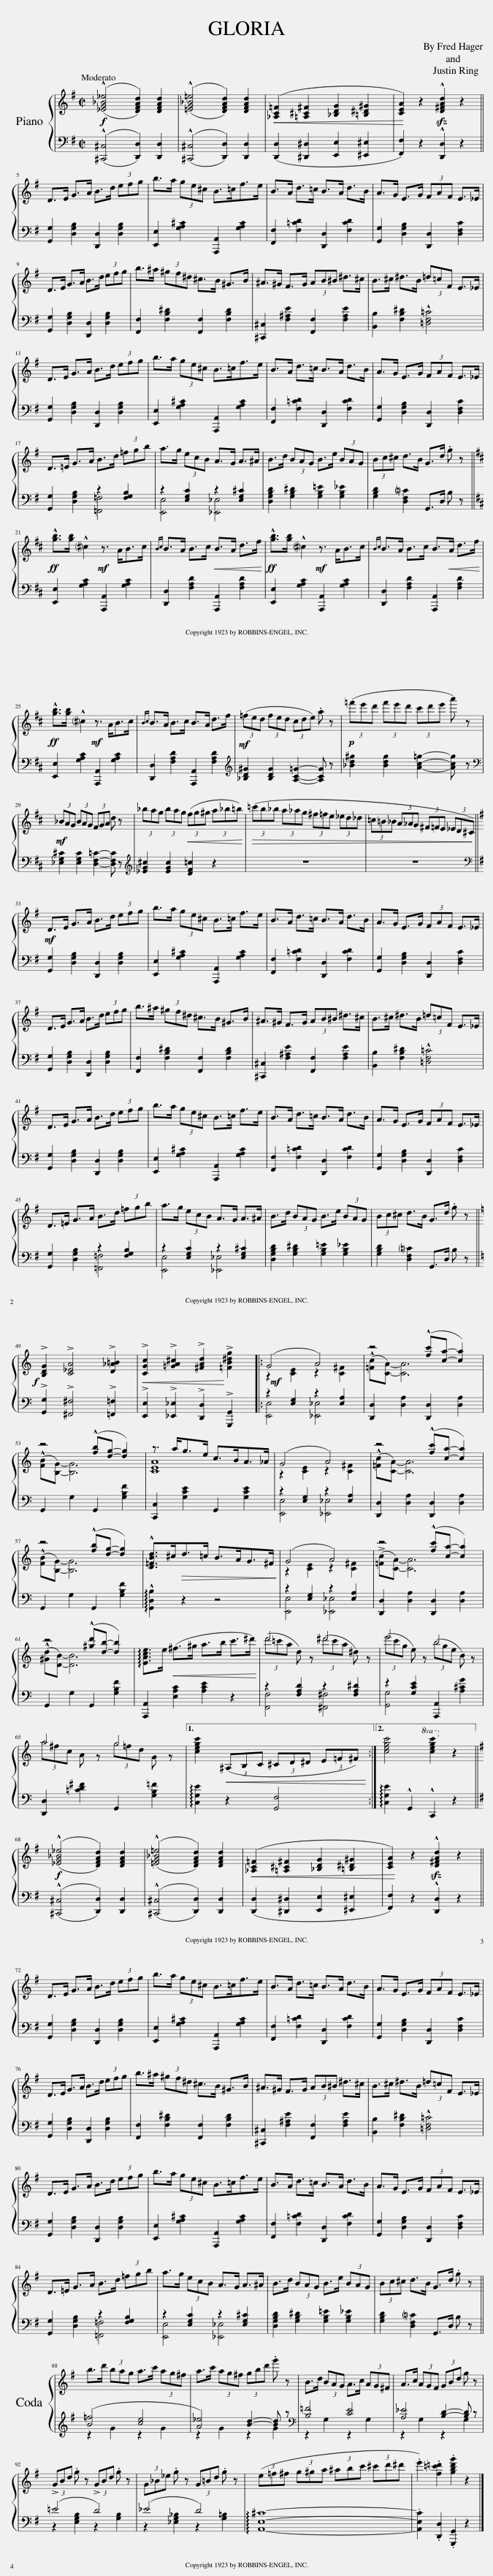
X:1
%%score { ( 1 4 ) | ( 2 3 ) }
L:1/8
Q:1/4=180
M:2/2
I:linebreak $
K:G
V:1 treble
V:4 treble
V:2 bass
V:3 bass
V:1
!f! ((!^![_EG_B_e]4 [DFAd]2)) [DFAd]2 | ((!^![=EG_B=e]4 [DFAd]2)) [DFAd]2 |!<(! ([_A,C=F]2 [=A,^C^F]2 [_B,DG]2 [=B,^D^G]2 | [CEA]2)!<)! z2!sfz! !^![D^FAd]2 z2 ||$ D>E G>A B>d (3efg | %5
 b>a (3ge^c B>=cf>e | B>A d>=c B>A d>B | A>G E>G (3FAF E>_E |$ D>E G>A B>d (3efg | b>^a (3^gf^d ^c>B ^G>B | %10
 ^A>^G F>G (3AB^B ^d>^c | B>^c ^d>B (3=d=cF E>_E |$ D>E G>A B>d (3efg | b>a (3ge^c B>=cf>e | B>A d>=c B>A d>B | %15
 A>G E>G (3FAF E>_E |$ D>=E G>A B>d (3=fgb | a>g (3ecB A>G A>^A | B>d (3BAG B>e (3BAG | (3Bc^c d>B G>d .g z ||$ %20
[K:D]!ff! !^![gb]>[gb] !^!!courtesy!^c2!mf! z3/2 A<Bc/ |{Bc} B>A B>c!<(! B>A d>f!<)! |!ff! !^![gb]>[gb] !^!!courtesy!^c2!mf! z3/2 A<Bc/ |{Bc} B>A B>c B>!<(!A d>f!<)! |$!ff! !^![gb]>[gb] !^!!courtesy!^c2!mf! z3/2 A<Bc/ | %25
{Bc} B>A B>c B>A d>f |!mf! (3(=fed (3fed (3cde) .a z |!p! (3(=f'e'd' (3f'e'd' (3c'd'e' a') z |$!mf! (3_BAG (3BAG (3FGA d z | (3_bag (3bag!<(! (3(fg^g (3a_b=b)!<)! | %30
!>(! (3(=c'b_b (3a_ag (3^f=fe (3_ed_d | (3=c=B_B (3A_AG (3^F=FE (3_ED^C)!>)! ||$[K:G]!mf! D>E G>A B>d (3efg | b>a (3ge^c B>=c f>e | B>A d>=c B>A d>B | %35
 A>G E>G (3FAF E>_E |$ D>E G>A B>d (3efg | b>^a (3^gf^d ^c>B ^G>B | ^A>^G F>G (3AB^B ^d>^c | B>^c ^d>B (3=d=cF E>_E |$ %40
 D>E G>A B>d (3efg | b>a (3ge^c B>=c f>e | B>A d>=c B>A d>B | A>G E>G (3FAF E>_E |$ D>=E G>A B>d (3=fgb | %45
 a>g (3ecB A>G A>^A | B>d (3BAG B>e (3BAG | (3Bc^c d>B G>d .g z ||$[K:C]!f! !>![B,DG]2 !>![C_EA]4 !>![D_A=B]2 |!<(! !>![CGc]2 !>![=GA^c]2 !>![^FAd]2!<)! !>![=FB^dg]2 |: %50
!mf! (G4 A4) | z4 (!^![fc'][ca]- [ca]2) |$ z4 (!^![fb][dg]- [dg]2) | z3/2 a<ge/ c>BA>_A | (G4 A4) | %55
 z4 (!^![fc'][ca]- [ca]2) |$ z4 (!^![fb][dg]- [dg]2) | !^![D=FBd]>^c!>(!d>=c B>AG>^F!>)! | (G4 A4) | z4 (!^![fc'][ca]- [ca]2) |$ %60
 z4 (!^![^gd'][db]- [db]2) | !arpeggio![EAce]>e!<(! (^f>^g a>b c'>^d')!<)! | d'4 ^d'4 | e'4 b4 |$ a4 g4 |1 %65
 [cegc']2!<(! (3(^A,B,C (3^CD^D (3E=F^F)!<)! :|2 [cegc']4!8va(! [c'e'g'c'']2!8va)! z2 ||$[K:G]!f! ((!^![_EG_B_e]4 [DFAd]2)) [DFAd]2 | ((!^![=EG_B=e]4 [DFAd]2)) [DFAd]2 |!<(! ([_A,C=F]2 [=A,^C^F]2 [_B,DG]2 [=B,^D^G]2 | %70
 [CEA]2)!<)! z2!sfz! !^![D^FAd]2 z2 ||$ D>E G>A B>d (3efg | b>a (3ge^c B>=cf>e | B>A d>=c B>A d>B | A>G E>G (3FAF E>_E |$ %75
 D>E G>A B>d (3efg | b>^a (3^gf^d ^c>B ^G>B | ^A>^G F>G (3AB^B ^d>^c | B>^c ^d>B (3=d=cF E>_E |$ D>E G>A B>d (3efg | %80
 b>a (3ge^c B>=cf>e | B>A d>=c B>A d>B | A>G E>G (3FAF E>_E |$ D>=E G>A B>d (3=fgb | a>g (3ecB A>G A>^A | %85
 B>d (3BAG B>e (3BAG | (3Bc^c d>B G>d .g z ||$ b>d' (3bag a>c' (3ag^f | a>c' (3ag^f (3gbd' .g' z | B>d (3BAG A>c (3AG^F | %90
 A>c (3AGF (3GBd g z |$ (3!>!GBd .g z (3!>!GBd .g z | (3G_B_e .g z (3G=Bd .g z | (3(e=f^f (3g^ga (3^abc' (3^c'd'^d' | .e'2) .[f=c'=d']2 .[gbd'g']2 z2 |] %95
V:2
 ((!^![^C,,^C,]4 [D,,D,]2)) [D,,D,]2 | ((!^![^C,,^C,]4 [D,,D,]2)) [D,,D,]2 | ([D,,D,]2 [^D,,^D,]2 [E,,E,]2 [^E,,^E,]2 | [F,,F,]2) z2 !^![D,,D,]2 z2 ||$ [G,,G,]2 [D,G,B,]2 [D,,D,]2 [D,G,B,]2 | %5
 [E,,E,]2 [G,A,^C]2 [A,,,A,,]2 [G,A,C]2 | [F,,F,]2 [F,=CD]2 [D,,D,]2 [F,CD]2 | [G,,G,]2 [D,G,B,]2 [D,,D,]2 [D,F,C]2 |$ [G,,G,]2 [D,G,B,]2 [D,,D,]2 [D,G,B,]2 | [F,,F,]2 [F,B,^D]2 [F,,F,]2 [F,B,D]2 | %10
 [^C,,^C,]2 [F,^A,E]2 [F,,F,]2 [F,A,E]2 | [B,,B,]2 [F,B,^D]2 !^![=D,F,=C]4 |$ [G,,G,]2 [D,G,B,]2 [D,,D,]2 [D,G,B,]2 | [E,,E,]2 [G,A,^C]2 [A,,,A,,]2 [G,A,C]2 | [F,,F,]2 [F,=CD]2 [D,,D,]2 [F,CD]2 | %15
 [G,,G,]2 [D,G,B,]2 [D,,D,]2 [D,F,C]2 |$ [G,,G,]2 [D,G,B,]2 z2 [=F,G,B,]2 | z2 [E,G,C]2 z2 [_E,G,^C]2 | [D,G,B,D]2 [G,B,^D]2 [G,B,=E]2 [G,B,_E]2 | [G,B,D]2 [D,F,!courtesy!=C]2 G,,>D, B, z ||$ %20
[K:D] [E,,E,]2 [G,A,C]2 [A,,,A,,]2 [G,A,C]2 | [D,,D,]2 [F,A,D]2 [A,,,A,,]2 [F,A,D]2 | [E,,E,]2 [G,A,C]2 [A,,,A,,]2 [G,A,C]2 | [D,,D,]2 [F,A,D]2 [A,,,A,,]2 [F,A,D]2 |$ [E,,E,]2 [G,A,C]2 [A,,,A,,]2 [G,A,C]2 | %25
 [D,,D,]2 [F,A,D]2 [A,,,A,,]2 [F,A,D]2 |[K:treble] [_B,D^G]2 [B,DG]2 [A,C=G]2- [A,CG] z | [_Bd^g]2 [Bdg]2 [Ac=g]2- [Acg] z |$[K:bass] [_E,G,^C]2 [E,G,C]2 [D,F,=C]2- [D,F,C] z |[K:treble] [_EG^c]2 [EGc]2 [DF=c]2 z2 | %30
 z8 | z8 ||$[K:G][K:bass] [G,,G,]2 [D,G,B,]2 [D,,D,]2 [D,G,B,]2 | [E,,E,]2 [G,A,^C]2 [A,,,A,,]2 [G,A,C]2 | [F,,F,]2 [F,=CD]2 [D,,D,]2 [F,CD]2 | %35
 [G,,G,]2 [D,G,B,]2 [D,,D,]2 [D,F,C]2 |$ [G,,G,]2 [D,G,B,]2 [D,,D,]2 [D,G,B,]2 | [F,,F,]2 [F,B,^D]2 [F,,F,]2 [F,B,D]2 | [^C,,^C,]2 [F,^A,E]2 [F,,F,]2 [F,A,E]2 | [B,,B,]2 [F,B,^D]2 !^![=D,F,=C]4 |$ %40
 [G,,G,]2 [D,G,B,]2 [D,,D,]2 [D,G,B,]2 | [E,,E,]2 [G,A,^C]2 [A,,,A,,]2 [G,A,C]2 | [F,,F,]2 [F,=CD]2 [D,,D,]2 [F,CD]2 | [G,,G,]2 [D,G,B,]2 [D,,D,]2 [D,F,C]2 |$ [G,,G,]2 [D,G,B,]2 z2 [=F,G,B,]2 | %45
 z2 [E,G,C]2 z2 [_E,G,^C]2 | [D,G,B,D]2 [G,B,^D]2 [G,B,=E]2 [G,B,_E]2 | [G,B,D]2 [D,F,!courtesy!=C]2 G,,>D, B, z ||$[K:C] !>![G,,G,]2 !>![^F,,^F,]4 !>![=F,,=F,]2 | !>![E,,E,]2 !>![_E,,_E,]2 !>![D,,D,]2 !>![G,,,G,,]2 |: %50
 z2 [E,G,]2 z2 [_E,A,]2 | [D,,D,]2 [D,A,]2 [D,,D,]2 [D,A,]2 |$ G,,2 G,2 G,,2 [G,B,F]2 | [C,,C,]2 [G,CE]2 G,,2 [G,CE]2 | z2 [E,G,]2 z2 [_E,A,]2 | %55
 [D,,D,]2 [D,A,]2 [D,,D,]2 [D,A,]2 |$ G,,2 G,2 G,,2 [G,B,F]2 | !arpeggio!!^![G,,D,B,]2 z2 z4 | z2 [E,G,]2 z2 [_E,A,]2 | [D,,D,]2 [D,A,]2 [D,,D,]2 [D,A,]2 |$ %60
 G,,2 G,2 G,,2 [G,B,F]2 | [A,,,A,,]2 [E,A,C]2 [A,CE]2 z2 | z2 [F,A,D]2 z2 [^F,A,^D]2 | z2 [G,CE]2 [A,,,A,,]2 [A,^CG]2 |$ [D,,D,]2 [=CD^F]2 G,,2 [G,B,=F]2 |1 %65
 !arpeggio![C,G,E]2 z2 [G,,F,]4 :|2 !arpeggio![C,G,E]2 !^!G,,2 !^!C,,2 z2 ||$[K:G] ((!^![^C,,^C,]4 [D,,D,]2)) [D,,D,]2 | ((!^![^C,,^C,]4 [D,,D,]2)) [D,,D,]2 | ([D,,D,]2 [^D,,^D,]2 [E,,E,]2 [^E,,^E,]2 | %70
 [F,,F,]2) z2 !^![D,,D,]2 z2 ||$ [G,,G,]2 [D,G,B,]2 [D,,D,]2 [D,G,B,]2 | [E,,E,]2 [G,A,^C]2 [A,,,A,,]2 [G,A,C]2 | [F,,F,]2 [F,=CD]2 [D,,D,]2 [F,CD]2 | [G,,G,]2 [D,G,B,]2 [D,,D,]2 [D,F,C]2 |$ %75
 [G,,G,]2 [D,G,B,]2 [D,,D,]2 [D,G,B,]2 | [F,,F,]2 [F,B,^D]2 [F,,F,]2 [F,B,D]2 | [^C,,^C,]2 [F,^A,E]2 [F,,F,]2 [F,A,E]2 | [B,,B,]2 [F,B,^D]2 !^![=D,F,=C]4 |$ [G,,G,]2 [D,G,B,]2 [D,,D,]2 [D,G,B,]2 | %80
 [E,,E,]2 [G,A,^C]2 [A,,,A,,]2 [G,A,C]2 | [F,,F,]2 [F,=CD]2 [D,,D,]2 [F,CD]2 | [G,,G,]2 [D,G,B,]2 [D,,D,]2 [D,F,C]2 |$ [G,,G,]2 [D,G,B,]2 z2 [=F,G,B,]2 | z2 [E,G,C]2 z2 [_E,G,^C]2 | %85
 [D,G,B,D]2 [G,B,^D]2 [G,B,=E]2 [G,B,_E]2 | [G,B,D]2 [D,F,!courtesy!=C]2 G,,>D, B, z ||$[K:treble] ([B=f]4 [ce]4 | [A_e]4) [Bd]2- [Bd] z |[K:bass] [B,=F]4 [CE]4 | %90
 [A,_E]4 [B,D]2- [B,D] z |$ (=E4 D4) | (_E4 D4) | !arpeggio![A,,E,^C]8- | .[A,,E,C]2 .[D,,D,]2 .[G,,,G,,]2 z2 |] %95
V:3
 x8 | x8 | x8 | x8 ||$ x8 | %5
 x8 | x8 | x8 |$ x8 | x8 | %10
 x8 | x8 |$ x8 | x8 | x8 | %15
 x8 |$ x4 [=F,,=F,]4 | [E,,E,]4 [_E,,_E,]4 | x8 | x8 ||$ %20
[K:D] x8 | x8 | x8 | x8 |$ x8 | %25
 x8 |[K:treble] x8 | x8 |$[K:bass] x8 |[K:treble] x8 | %30
 x8 | x8 ||$[K:G][K:bass] x8 | x8 | x8 | %35
 x8 |$ x8 | x8 | x8 | x8 |$ %40
 x8 | x8 | x8 | x8 |$ x4 [=F,,=F,]4 | %45
 [E,,E,]4 [_E,,_E,]4 | x8 | x8 ||$[K:C] x8 | x8 |: %50
 [E,,E,]4 [_E,,_E,]4 | x8 |$ x8 | x8 | [E,,E,]4 [_E,,_E,]4 | %55
 x8 |$ x8 | x8 | [E,,E,]4 [_E,,_E,]4 | x8 |$ %60
 x8 | x8 | [F,,F,]4 [^F,,^F,]4 | [G,,G,]4 x4 |$ x8 |1 %65
 x8 :|2 x8 ||$[K:G] x8 | x8 | x8 | %70
 x8 ||$ x8 | x8 | x8 | x8 |$ %75
 x8 | x8 | x8 | x8 |$ x8 | %80
 x8 | x8 | x8 |$ x4 [=F,,=F,]4 | [E,,E,]4 [_E,,_E,]4 | %85
 x8 | x8 ||$[K:treble] z2 G2 z2 G2 | z2 G2 z2 G2 |[K:bass] z2 G,2 z2 G,2 | %90
 z2 G,2 z2 G,2 |$ z2 [E,G,B,]2 z2 [G,B,]2 | z2 [_E,G,_B,]2 z2 [G,=B,]2 | x8 | x8 |] %95
V:4
 x8 | x8 | x8 | x8 ||$ x8 | %5
 x8 | x8 | x8 |$ x8 | x8 | %10
 x8 | x8 |$ x8 | x8 | x8 | %15
 x8 |$ x8 | x8 | x8 | x8 ||$ %20
[K:D] x8 | x8 | x8 | x8 |$ x8 | %25
 x8 | x8 | x8 |$ x8 | x8 | %30
 x8 | x8 ||$[K:G] x8 | x8 | x8 | %35
 x8 |$ x8 | x8 | x8 | x8 |$ %40
 x8 | x8 | x8 | x8 |$ x8 | %45
 x8 | x8 | x8 ||$[K:C] x8 | x8 |: %50
 z2 [CE]2 z2 [C^F]2 | (!^![=Fc][CA]-) [CA]6 |$ (!^![FB][B,G]-) [B,G]6 | [CEA]8 | z2 [CE]2 z2 [C^F]2 | %55
 (!^![=Fc][CA]-) [CA]6 |$ (!^![FB][B,G]-) [B,G]6 | x8 | z2 [CE]2 z2 [C^F]2 | (!>![=Fc][CA]-) [CA]6 |$ %60
 (!^![^Gd][DB]-) [DB]6 | x8 |(3(x=c'a d)z(3(xc'a ^d) z |(3(xc'g e)z(3(xge B) z |$(3x^fc Az(3x=fd G z |1 %65
 x8 :|2 x4!8va(! x2!8va)! x2 ||$[K:G] x8 | x8 | x8 | %70
 x8 ||$ x8 | x8 | x8 | x8 |$ %75
 x8 | x8 | x8 | x8 |$ x8 | %80
 x8 | x8 | x8 |$ x8 | x8 | %85
 x8 | x8 ||$ x8 | x8 | x8 | %90
 x8 |$ x8 | x8 | x8 | x8 |] %95
